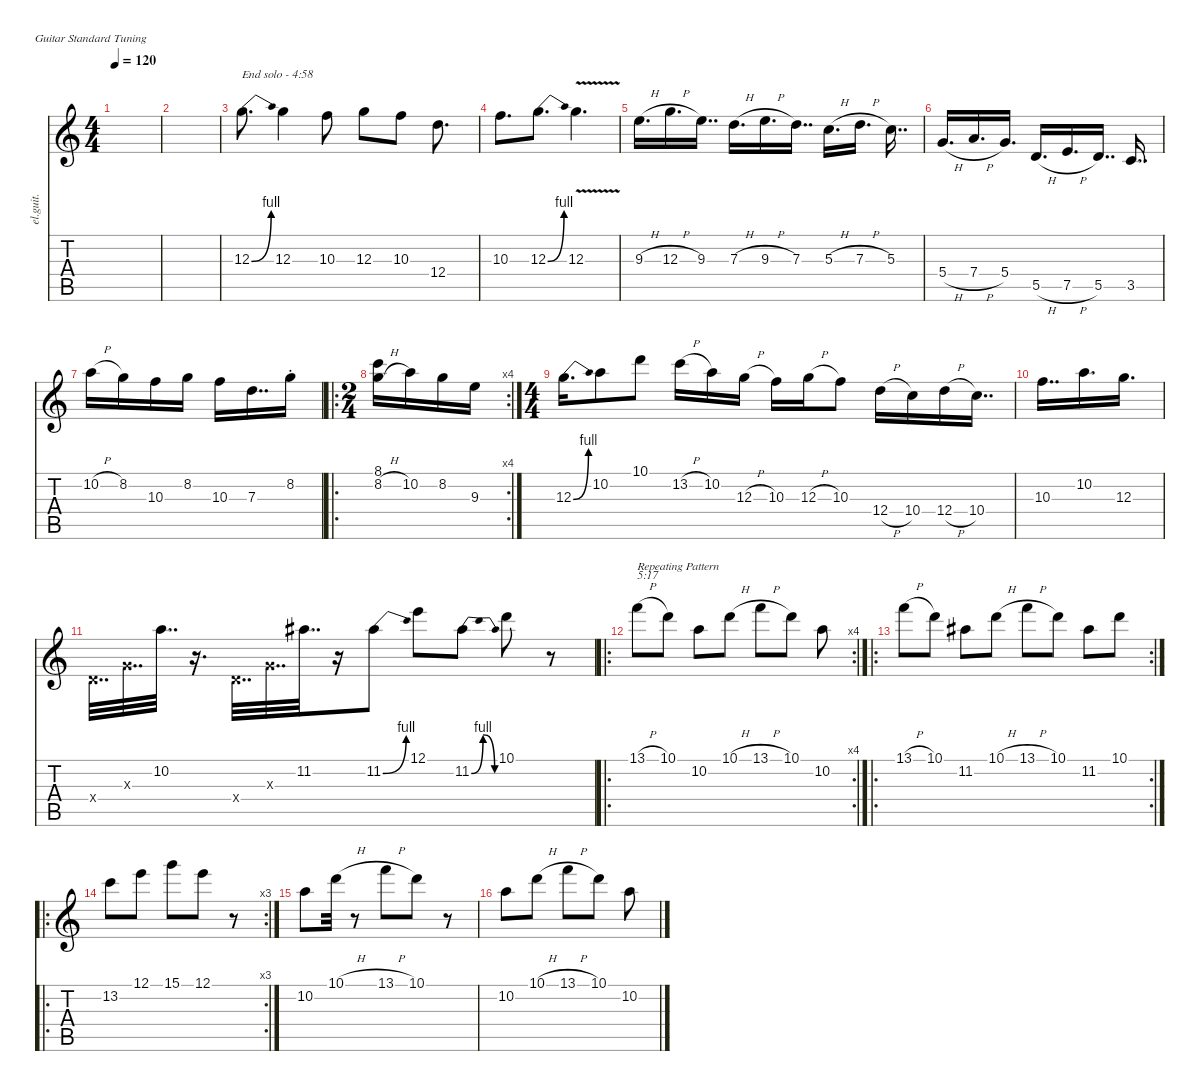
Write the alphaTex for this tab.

\defaultSystemsLayout 4
\hideDynamics
\bracketExtendMode nobrackets
\track ("Lead" "el.guit.") {instrument electricguitarclean}
\staff {score tabs}
\tuning (E4 B3 G3 D3 A2 E2)
\ts (4 4)
\tempo 120
\clef g2
\ks c
|
|
12.3{be (bend 0 0 15 4)}.8{d txt "End solo - 4:58" beam Down} 12.3.4{beam Down} 10.3.8{beam Down} 12.3.8{beam Down} 10.3.8{beam Down} 12.4.8{d beam Down} |
10.3.8{d beam Down} 12.3{be (bend 0 0 15 4)}.8{d beam Down} 12.3{v}.4{d beam Down} |
9.3{h}.16{d beam Down} 12.3{h}.16{d beam Down} 9.3.16{dd beam Down} 7.3{h}.16{d beam Down} 9.3{h}.16{d beam Down} 7.3.16{dd beam Down} 5.3{h}.16{d beam Down} 7.3{h}.16{d beam Down} 5.3.16{dd beam Down} |
5.4{h}.16{d beam Up} 7.4{h}.16{d beam Up} 5.4.16{d beam Up} 5.5{h}.16{d beam Up} 7.5{h}.16{d beam Up} 5.5.16{dd beam Up} 3.5.16{dd beam Up} |
10.2{h}.16{beam Down} 8.2.16{beam Down} 10.3.16{beam Down} 8.2.16{beam Down} 10.3.16{beam Down} 7.3.16{dd beam Down} 8.2{st}.16{beam Down} |
\ro
\rc 4
\ts (2 4)
\beaming (8 2 2)
(8.1 8.2{h}).16{beam Down} 10.2.16{beam Down} 8.2.16{beam Down} 9.3.16{beam Down} |
\ts (4 4)
\beaming (8 2 2 2 2)
12.3{be (bend 0 0 15 4)}.16{d beam Down} 10.2.8{beam Down} 10.1.8{beam Down} 13.2{h}.16{beam Down} 10.2.16{beam Down} 12.3{h}.16{beam Down} 10.3.16{beam Down} 12.3{h}.16{beam Down} 10.3.8{beam Down} 12.4{h}.16{beam Down} 10.4.16{beam Down} 12.4{h}.16{beam Down} 10.4.16{dd beam Down} |
10.3.16{dd beam Down} 10.2.16{d beam Down} 12.3.16{d beam Down} |
0.4{x}.32{dd beam Down} 0.3{x}.32{dd beam Down} 10.2.32{dd beam Down} r.16{d beam Down} 0.4{x}.32{dd beam Down} 0.3{x}.32{dd beam Down} 11.2{acc #}.32{dd beam Down} r.16{beam Down} 11.2{be (bend 0 0 15 4) acc #}.8{beam Down} 12.1.8{beam Down} 11.2{be (bendrelease 0 0 10.2 4 20.4 4 30 0) acc #}.8{beam Down} 10.1.8{beam Down} r.8{beam Down} |
\ro
\rc 4
13.1{h}.8{txt "Repeating Pattern\n5:17" beam Down} 10.1.8{beam Down} 10.2.8{beam Down} 10.1{h}.8{beam Down} 13.1{h}.8{beam Down} 10.1.8{beam Down} 10.2.8{beam Down} |
\ro
\rc 2
13.1{h}.8{beam Down} 10.1.8{beam Down} 11.2{acc #}.8{beam Down} 10.1{h}.8{beam Down} 13.1{h}.8{beam Down} 10.1.8{beam Down} 11.2{acc #}.8{beam Down} 10.1.8{beam Down} |
\ro
\rc 3
13.2.8{beam Down} 12.1.8{beam Down} 15.1.8{beam Down} 12.1.8{beam Down} r.8{beam Down} |
10.2.8{beam Down} 10.1{h}.32{beam Down} r.8{beam Down} 13.1{h}.8{beam Down} 10.1.8{beam Down} r.8{beam Down} |
10.2.8{beam Down} 10.1{h}.8{beam Down} 13.1{h}.8{beam Down} 10.1.8{beam Down} 10.2.8{beam Down}
